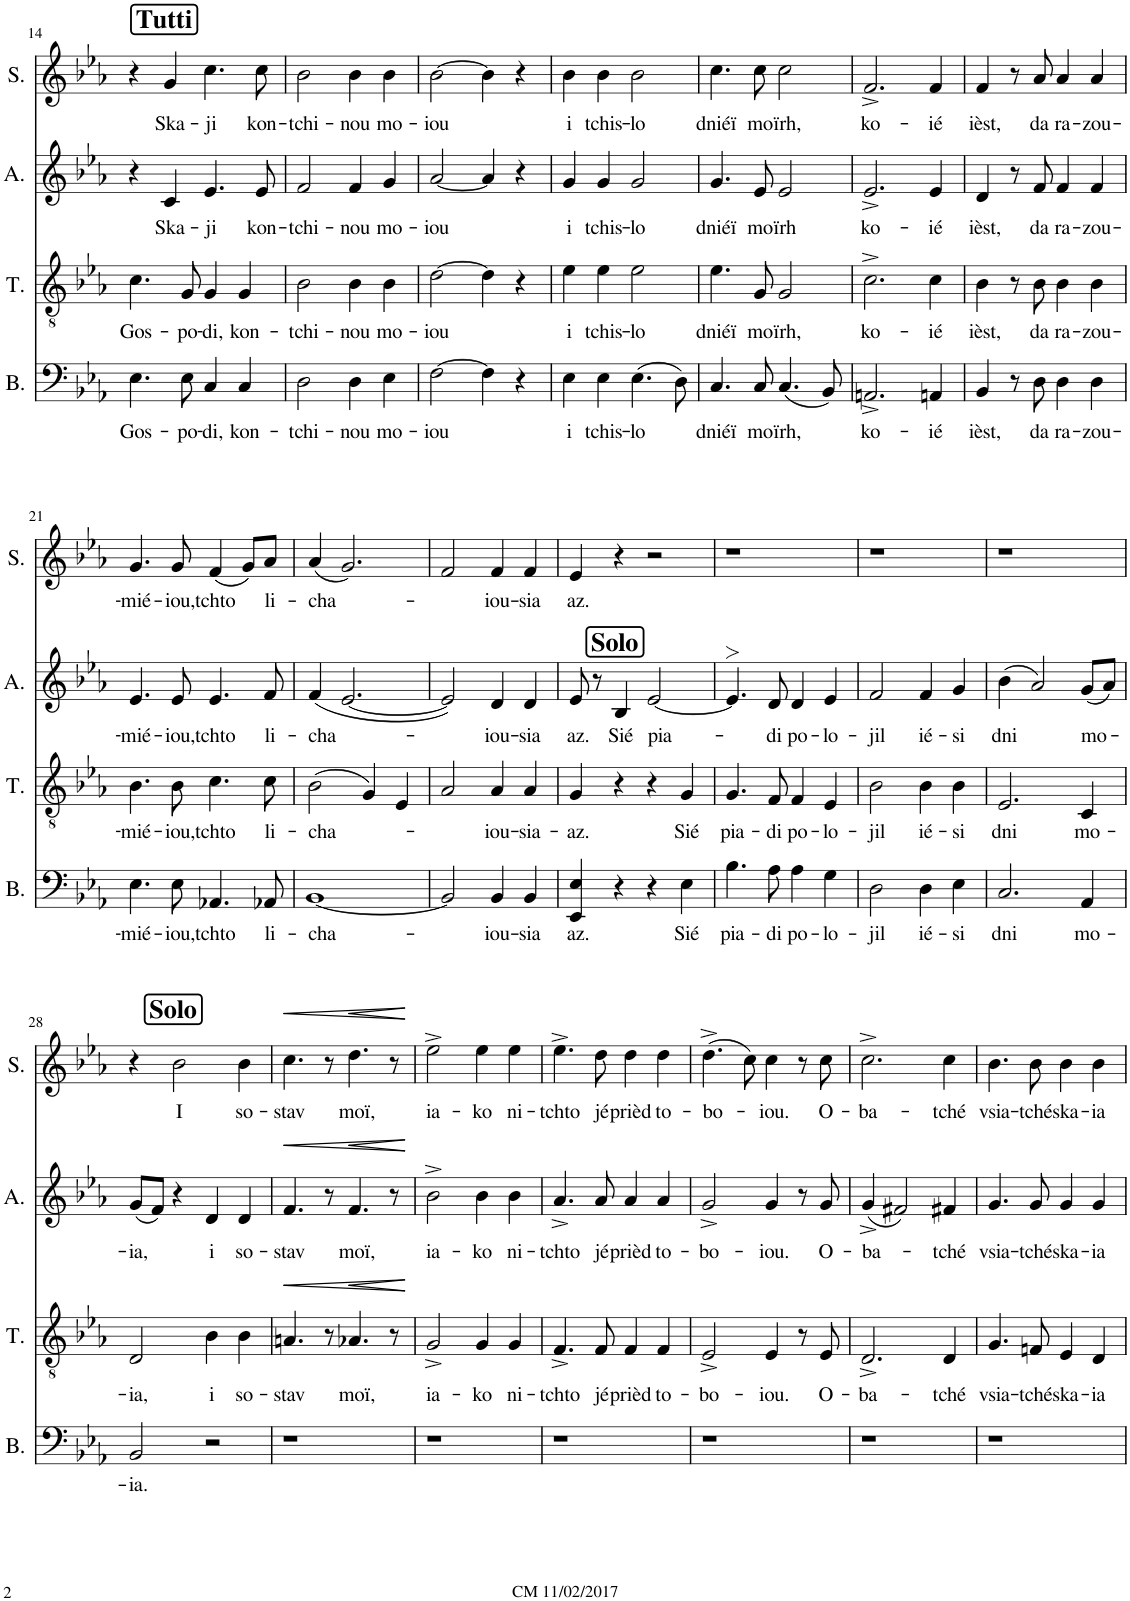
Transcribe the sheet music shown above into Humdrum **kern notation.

**kern	**text	**kern	**text	**dynam	**kern	**text	**dynam	**kern	**text	**dynam
*part4	*part4	*part3	*part3	*part3	*part2	*part2	*part2	*part1	*part1	*part1
*staff4	*staff4	*staff3	*staff3	*staff3	*staff2	*staff2	*staff2	*staff1	*staff1	*staff1
*I"Bass	*	*I"Ténor	*	*	*I"Alto	*	*	*I"Soprano	*	*
*I'B.	*	*I'T.	*	*	*I'A.	*	*	*I'S.	*	*
!!LO:PB:g=z
*clefF4	*	*clefGv2	*	*	*clefG2	*	*	*clefG2	*	*
*k[b-e-a-]	*	*k[b-e-a-]	*	*	*k[b-e-a-]	*	*	*k[b-e-a-]	*	*
*M4/4	*	*M4/4	*	*	*M4/4	*	*	*M4/4	*	*
!!LO:REH:place=s1:a:B:cj:fs=14:t=Tutti:qo=1
=14	=14	=14	=14	=14	=14	=14	=14	=14	=14	=14
!	!LO:LY:b	!	!LO:LY:b	!	!	!	!	!	!	!
4.E-\	Gos-	4.c\	Gos-	.	4r	.	.	4r	.	.
!	!	!	!	!	!	!LO:LY:b	!	!	!LO:LY:b	!
.	.	.	.	.	4c/	Ska-	.	4g/	Ska-	.
!	!LO:LY:b	!	!LO:LY:b	!	!	!	!	!	!	!
8E-\	-po-	8G/	-po-	.	.	.	.	.	.	.
!	!LO:LY:b	!	!LO:LY:b	!	!	!LO:LY:b	!	!	!LO:LY:b	!
4C/	-di,	4G/	-di,	.	4.e-/	-ji	.	4.cc\	-ji	.
!	!LO:LY:b	!	!LO:LY:b	!	!	!	!	!	!	!
4C/	kon-	4G/	kon-	.	.	.	.	.	.	.
!	!	!	!	!	!	!LO:LY:b	!	!	!LO:LY:b	!
.	.	.	.	.	8e-/	kon-	.	8cc\	kon-	.
=15	=15	=15	=15	=15	=15	=15	=15	=15	=15	=15
!	!LO:LY:b	!	!LO:LY:b	!	!	!LO:LY:b	!	!	!LO:LY:b	!
2D\	-tchi-	2B-\	-tchi-	.	2f/	-tchi-	.	2b-\	-tchi-	.
!	!LO:LY:b	!	!LO:LY:b	!	!	!LO:LY:b	!	!	!LO:LY:b	!
4D\	-nou	4B-\	-nou	.	4f/	-nou	.	4b-\	-nou	.
!	!LO:LY:b	!	!LO:LY:b	!	!	!LO:LY:b	!	!	!LO:LY:b	!
4E-\	mo-	4B-\	mo-	.	4g/	mo-	.	4b-\	mo-	.
=16	=16	=16	=16	=16	=16	=16	=16	=16	=16	=16
!	!LO:LY:b	!	!LO:LY:b	!	!	!LO:LY:b	!	!	!LO:LY:b	!
[2F\	-iou	[2d\	-iou	.	[2a-/	-iou	.	[2b-\	-iou	.
4F\]	.	4d\]	.	.	4a-/]	.	.	4b-\]	.	.
4r	.	4r	.	.	4r	.	.	4r	.	.
=17	=17	=17	=17	=17	=17	=17	=17	=17	=17	=17
!	!LO:LY:b	!	!LO:LY:b	!	!	!LO:LY:b	!	!	!LO:LY:b	!
4E-\	i	4e-\	i	.	4g/	i	.	4b-\	i	.
!	!LO:LY:b	!	!LO:LY:b	!	!	!LO:LY:b	!	!	!LO:LY:b	!
4E-\	tchis-	4e-\	tchis-	.	4g/	tchis-	.	4b-\	tchis-	.
!	!LO:LY:b	!	!LO:LY:b	!	!	!LO:LY:b	!	!	!LO:LY:b	!
(4.E-\	-lo	2e-\	-lo	.	2g/	-lo	.	2b-\	-lo	.
8D\)	.	.	.	.	.	.	.	.	.	.
=18	=18	=18	=18	=18	=18	=18	=18	=18	=18	=18
!	!LO:LY:b	!	!LO:LY:b	!	!	!LO:LY:b	!	!	!LO:LY:b	!
4.C/	dniéï	4.e-\	dniéï	.	4.g/	dniéï	.	4.cc\	dniéï	.
!	!LO:LY:b	!	!LO:LY:b	!	!	!LO:LY:b	!	!	!LO:LY:b	!
8C/	mo-	8G/	mo-	.	8e-/	mo-	.	8cc\	mo-	.
!	!LO:LY:b	!	!LO:LY:b	!	!	!LO:LY:b	!	!	!LO:LY:b	!
(4.C/	-ïrh,	2G/	-ïrh,	.	2e-/	-ïrh	.	2cc\	ïrh,	.
8BB-/)	.	.	.	.	.	.	.	.	.	.
=19	=19	=19	=19	=19	=19	=19	=19	=19	=19	=19
!	!LO:LY:b	!	!LO:LY:b	!	!	!LO:LY:b	!	!	!LO:LY:b	!
2.AAn^/	ko-	2.c^\	ko-	.	2.e-^/	ko-	.	2.f^/	ko-	.
!	!LO:LY:b	!	!LO:LY:b	!	!	!LO:LY:b	!	!	!LO:LY:b	!
4AAn/	-ié	4c\	-ié	.	4e-/	-ié	.	4f/	-ié	.
=20	=20	=20	=20	=20	=20	=20	=20	=20	=20	=20
!	!LO:LY:b	!	!LO:LY:b	!	!	!LO:LY:b	!	!	!LO:LY:b	!
4BB-/	ièst,	4B-\	ièst,	.	4d/	ièst,	.	4f/	ièst,	.
8r	.	8r	.	.	8r	.	.	8r	.	.
!	!LO:LY:b	!	!LO:LY:b	!	!	!LO:LY:b	!	!	!LO:LY:b	!
8D\	da	8B-\	da	.	8f/	da	.	8a-/	da	.
!	!LO:LY:b	!	!LO:LY:b	!	!	!LO:LY:b	!	!	!LO:LY:b	!
4D\	ra-	4B-\	ra-	.	4f/	ra-	.	4a-/	ra-	.
!	!LO:LY:b	!	!LO:LY:b	!	!	!LO:LY:b	!	!	!LO:LY:b	!
4D\	-zou-	4B-\	-zou-	.	4f/	-zou-	.	4a-/	-zou-	.
!!LO:LB:g=z
=21	=21	=21	=21	=21	=21	=21	=21	=21	=21	=21
!	!LO:LY:b	!	!LO:LY:b	!	!	!LO:LY:b	!	!	!LO:LY:b	!
4.E-\	-mié-	4.B-\	-mié-	.	4.e-/	-mié-	.	4.g/	mié-	.
!	!LO:LY:b	!	!LO:LY:b	!	!	!LO:LY:b	!	!	!LO:LY:b	!
8E-\	-iou,	8B-\	-iou,	.	8e-/	-iou,	.	8g/	-iou,	.
!	!LO:LY:b	!	!LO:LY:b	!	!	!LO:LY:b	!	!	!LO:LY:b	!
4.AA-X/	tchto	4.c\	tchto	.	4.e-/	tchto	.	(4f/	tchto	.
.	.	.	.	.	.	.	.	8g/L)	.	.
!	!LO:LY:b	!	!LO:LY:b	!	!	!LO:LY:b	!	!	!LO:LY:b	!
8AA-X/	li-	8c\	li-	.	8f/	li-	.	8a-/J	li-	.
=22	=22	=22	=22	=22	=22	=22	=22	=22	=22	=22
!	!LO:LY:b	!	!LO:LY:b	!	!	!LO:LY:b	!	!	!LO:LY:b	!
[1BB-	-cha-	(2B-\	-cha-	.	(4f/	-cha-	.	(4a-/	-cha-	.
.	.	.	.	.	[2.e-/	.	.	2.g/)	.	.
.	.	4G/)	.	.	.	.	.	.	.	.
.	.	4E-/	.	.	.	.	.	.	.	.
=23	=23	=23	=23	=23	=23	=23	=23	=23	=23	=23
2BB-/]	.	2A-/	.	.	2e-/])	.	.	2f/	.	.
!	!LO:LY:b	!	!LO:LY:b	!	!	!LO:LY:b	!	!	!LO:LY:b	!
4BB-/	-iou-	4A-/	-iou-	.	4d/	-iou-	.	4f/	-iou-	.
!	!LO:LY:b	!	!LO:LY:b	!	!	!LO:LY:b	!	!	!LO:LY:b	!
4BB-/	-sia	4A-/	-sia-	.	4d/	-sia	.	4f/	-sia	.
!!LO:REH:place=s1:b:B:cj:fs=14:t=Solo:qo=1
=24	=24	=24	=24	=24	=24	=24	=24	=24	=24	=24
!	!LO:LY:b	!	!LO:LY:b	!	!	!LO:LY:b	!	!	!LO:LY:b	!
4EE-/ 4E-/	az.	4G/	-az.	.	8e-/	az.	.	4e-/	az.	.
.	.	.	.	.	8r	.	.	.	.	.
!	!	!	!	!	!	!LO:LY:b	!	!	!	!
4r	.	4r	.	.	4B-/	Sié	.	4r	.	.
!	!	!	!	!	!	!LO:LY:b	!	!	!	!
4r	.	4r	.	.	[2e-/	pia-	.	2r	.	.
!	!LO:LY:b	!	!LO:LY:b	!	!	!	!	!	!	!
4E-\	Sié	4G/	Sié	.	.	.	.	.	.	.
=25	=25	=25	=25	=25	=25	=25	=25	=25	=25	=25
!	!LO:LY:b	!	!LO:LY:b	!	!	!	!	!	!	!
4.B-\	pia-	4.G/	pia-	.	4.e->/]	.	.	1r	.	.
!	!LO:LY:b	!	!LO:LY:b	!	!	!LO:LY:b	!	!	!	!
8A-\	-di	8F/	-di	.	8d/	-di	.	.	.	.
!	!LO:LY:b	!	!LO:LY:b	!	!	!LO:LY:b	!	!	!	!
4A-\	po-	4F/	po-	.	4d/	po-	.	.	.	.
!	!LO:LY:b	!	!LO:LY:b	!	!	!LO:LY:b	!	!	!	!
4G\	-lo-	4E-/	-lo-	.	4e-/	-lo-	.	.	.	.
=26	=26	=26	=26	=26	=26	=26	=26	=26	=26	=26
!	!LO:LY:b	!	!LO:LY:b	!	!	!LO:LY:b	!	!	!	!
2D\	-jil	2B-\	-jil	.	2f/	-jil	.	1r	.	.
!	!LO:LY:b	!	!LO:LY:b	!	!	!LO:LY:b	!	!	!	!
4D\	ié-	4B-\	ié-	.	4f/	ié-	.	.	.	.
!	!LO:LY:b	!	!LO:LY:b	!	!	!LO:LY:b	!	!	!	!
4E-\	-si	4B-\	-si	.	4g/	-si	.	.	.	.
=27	=27	=27	=27	=27	=27	=27	=27	=27	=27	=27
!	!LO:LY:b	!	!LO:LY:b	!	!	!LO:LY:b	!	!	!	!
2.C/	dni	2.E-/	dni	.	(4b-\	dni	.	1r	.	.
.	.	.	.	.	2a-/)	.	.	.	.	.
!	!LO:LY:b	!	!LO:LY:b	!	!	!LO:LY:b	!	!	!	!
4AA-/	mo-	4C/	mo-	.	(8g/L	mo-	.	.	.	.
.	.	.	.	.	8a-/J)	.	.	.	.	.
!!LO:LB:g=z
!!LO:REH:place=s1:a:B:cj:fs=14:t=Solo:qo=1
=28	=28	=28	=28	=28	=28	=28	=28	=28	=28	=28
!	!LO:LY:b	!	!LO:LY:b	!	!	!LO:LY:b	!	!	!	!
2BB-/	-ia.	2D/	-ia,	.	(8g/L	-ia,	.	4r	.	.
.	.	.	.	.	8f/J)	.	.	.	.	.
!	!	!	!	!	!	!	!	!	!LO:LY:b	!
.	.	.	.	.	4r	.	.	2b-\	I	.
!	!	!	!LO:LY:b	!	!	!LO:LY:b	!	!	!	!
2r	.	4B-\	i	.	4d/	i	.	.	.	.
!	!	!	!LO:LY:b	!	!	!LO:LY:b	!	!	!LO:LY:b	!
.	.	4B-\	so-	.	4d/	so-	.	4b-\	so-	.
=29	=29	=29	=29	=29	=29	=29	=29	=29	=29	=29
!	!	!	!LO:LY:b	!LO:HP:b	!	!LO:LY:b	!LO:HP:b	!	!LO:LY:b	!LO:HP:b
1r	.	4.An/	-stav	<	4.f/	-stav	<	4.cc\	-stav	<
.	.	8r	.	.	8r	.	.	8r	.	.
!	!	!	!LO:LY:b	!LO:HP:b	!	!LO:LY:b	!LO:HP:b	!	!LO:LY:b	!LO:HP:b
.	.	4.A-X/	moï,	<	4.f/	moï,	<	4.dd\	moï,	<
.	.	8r	.	.	8r	.	.	8r	.	.
.	.	.	.	[ [	.	.	[ [	.	.	[ [
=30	=30	=30	=30	=30	=30	=30	=30	=30	=30	=30
!	!	!	!LO:LY:b	!	!	!LO:LY:b	!	!	!LO:LY:b	!
1r	.	2G^/	ia-	.	2b-^\	ia-	.	2ee-^\	ia-	.
!	!	!	!LO:LY:b	!	!	!LO:LY:b	!	!	!LO:LY:b	!
.	.	4G/	-ko	.	4b-\	-ko	.	4ee-\	-ko	.
!	!	!	!LO:LY:b	!	!	!LO:LY:b	!	!	!LO:LY:b	!
.	.	4G/	ni-	.	4b-\	ni-	.	4ee-\	ni-	.
=31	=31	=31	=31	=31	=31	=31	=31	=31	=31	=31
!	!	!	!LO:LY:b	!	!	!LO:LY:b	!	!	!LO:LY:b	!
1r	.	4.F^/	-tchto	.	4.a-^/	-tchto	.	4.ee-^\	-tchto	.
!	!	!	!LO:LY:b	!	!	!LO:LY:b	!	!	!LO:LY:b	!
.	.	8F/	jé	.	8a-/	jé	.	8dd\	jé	.
!	!	!	!LO:LY:b	!	!	!LO:LY:b	!	!	!LO:LY:b	!
.	.	4F/	prièd	.	4a-/	prièd	.	4dd\	prièd	.
!	!	!	!LO:LY:b	!	!	!LO:LY:b	!	!	!LO:LY:b	!
.	.	4F/	to-	.	4a-/	to-	.	4dd\	to-	.
=32	=32	=32	=32	=32	=32	=32	=32	=32	=32	=32
!	!	!	!LO:LY:b	!	!	!LO:LY:b	!	!	!LO:LY:b	!
1r	.	2E-^/	-bo-	.	2g^/	-bo-	.	(4.dd^\	-bo-	.
.	.	.	.	.	.	.	.	8cc\)	.	.
!	!	!	!LO:LY:b	!	!	!LO:LY:b	!	!	!LO:LY:b	!
.	.	4E-/	-iou.	.	4g/	-iou.	.	4cc\	-iou.	.
.	.	8r	.	.	8r	.	.	8r	.	.
!	!	!	!LO:LY:b	!	!	!LO:LY:b	!	!	!LO:LY:b	!
.	.	8E-/	O-	.	8g/	O-	.	8cc\	O-	.
=33	=33	=33	=33	=33	=33	=33	=33	=33	=33	=33
!	!	!	!LO:LY:b	!	!	!LO:LY:b	!	!	!LO:LY:b	!
1r	.	2.D^/	-ba-	.	(4g^/	-ba-	.	2.cc^\	-ba-	.
.	.	.	.	.	2f#X/)	.	.	.	.	.
!	!	!	!LO:LY:b	!	!	!LO:LY:b	!	!	!LO:LY:b	!
.	.	4D/	-tché	.	4f#X/	-tché	.	4cc\	-tché	.
=34	=34	=34	=34	=34	=34	=34	=34	=34	=34	=34
!	!	!	!LO:LY:b	!	!	!LO:LY:b	!	!	!LO:LY:b	!
1r	.	4.G/	vsia-	.	4.g/	vsia-	.	4.b-\	vsia-	.
!	!	!	!LO:LY:b	!	!	!LO:LY:b	!	!	!LO:LY:b	!
.	.	8Fn/	-tché-	.	8g/	-tché-	.	8b-\	-tché-	.
!	!	!	!LO:LY:b	!	!	!LO:LY:b	!	!	!LO:LY:b	!
.	.	4E-/	-ska-	.	4g/	-ska-	.	4b-\	-ska-	.
!	!	!	!LO:LY:b	!	!	!LO:LY:b	!	!	!LO:LY:b	!
.	.	4D/	-ia	.	4g/	-ia	.	4b-\	-ia	.
=	=	=	=	=	=	=	=	=	=	=
*-	*-	*-	*-	*-	*-	*-	*-	*-	*-	*-
